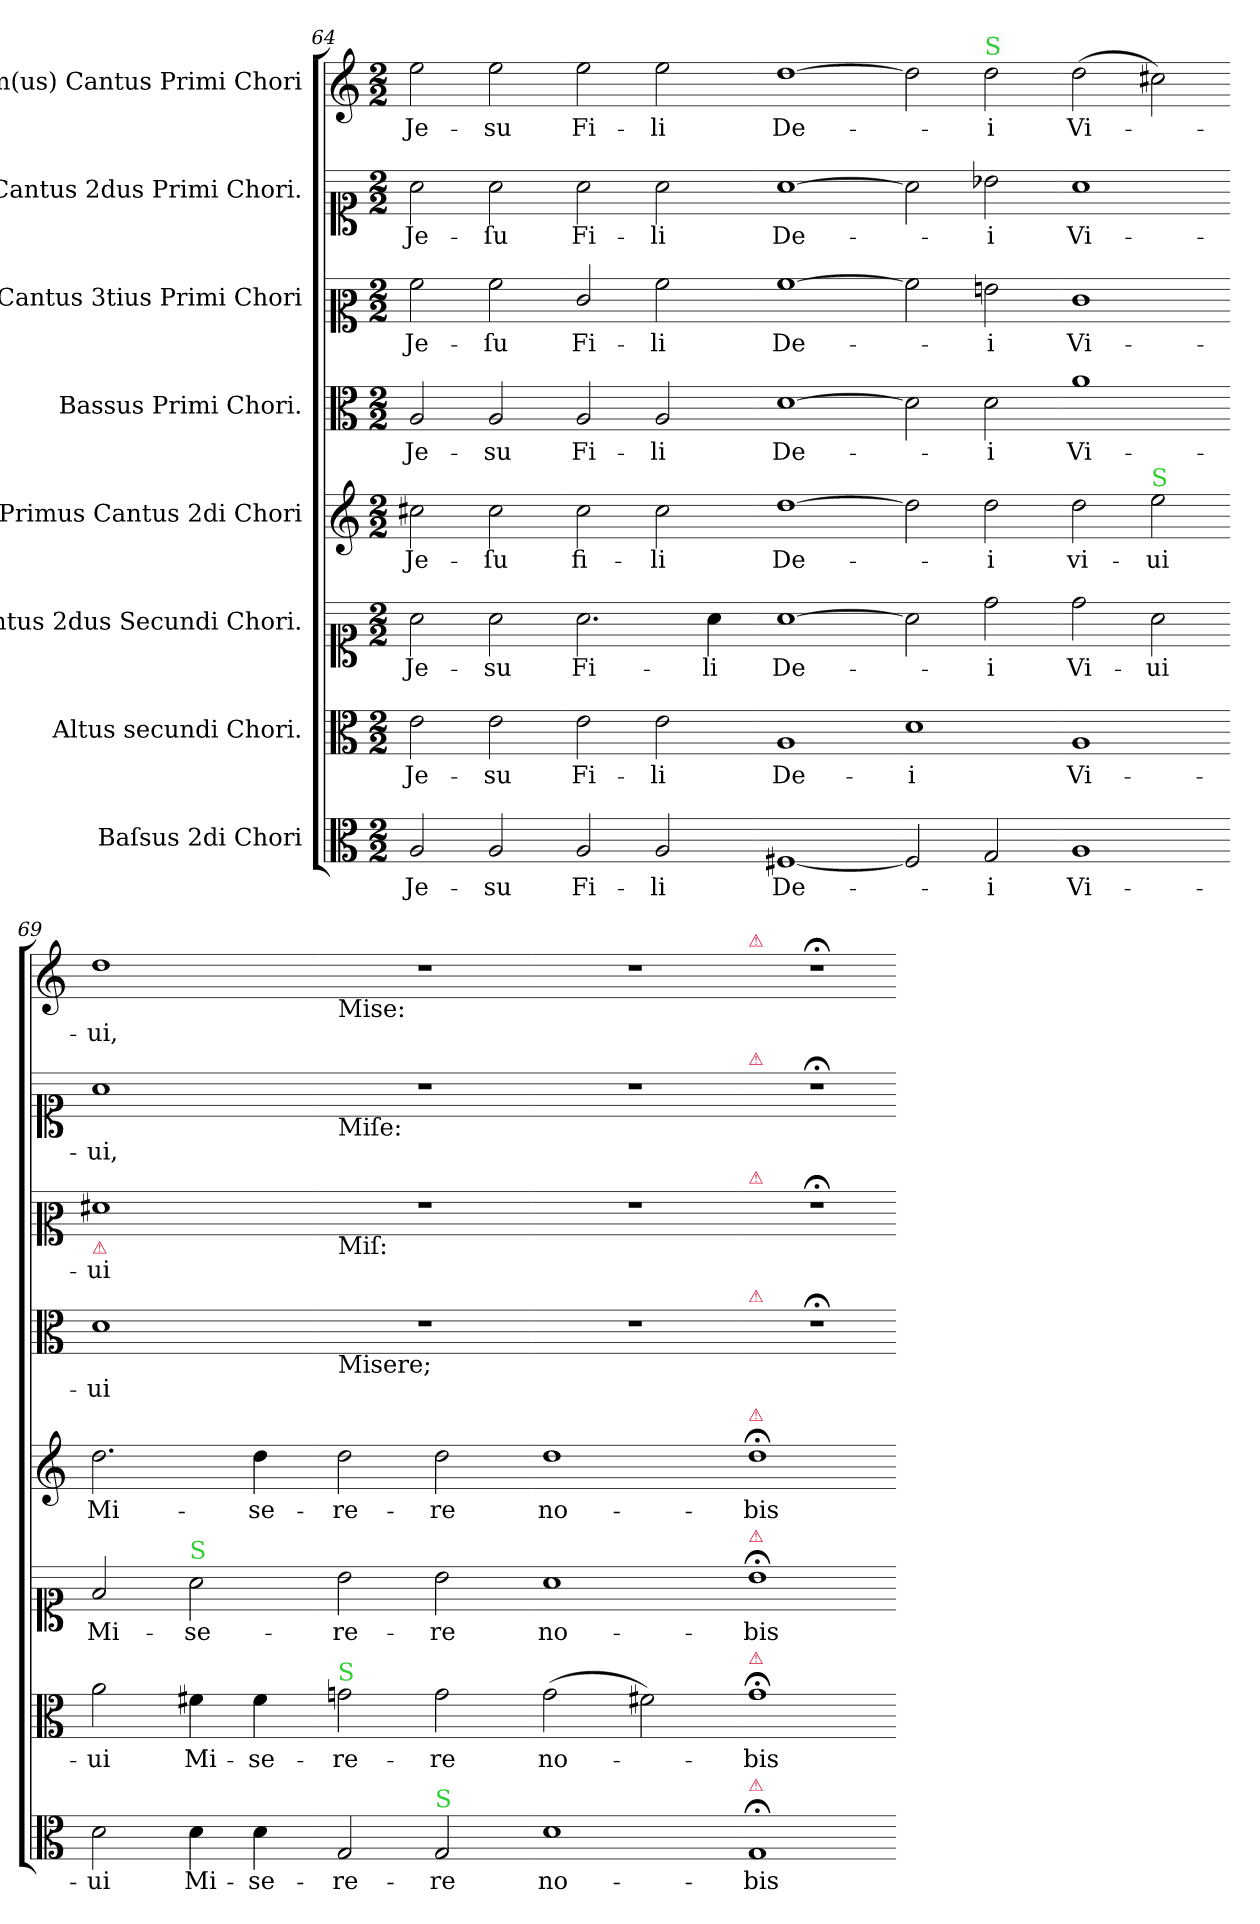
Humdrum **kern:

**kern	**text	**kern	**text	**kern	**text	**kern	**text	**kern	**text	**kern	**text	**kern	**text	**kern	**text
*part8	*part8	*part7	*part7	*part6	*part6	*part5	*part5	*part4	*part4	*part3	*part3	*part2	*part2	*part1	*part1
*staff8	*staff8	*staff7	*staff7	*staff6	*staff6	*staff5	*staff5	*staff4	*staff4	*staff3	*staff3	*staff2	*staff2	*staff1	*staff1
*I"Baſsus 2di Chori	*	*I"Altus secundi Chori.	*	*I"Cantus 2dus Secundi Chori.	*	*I"Primus Cantus 2di Chori	*	*I"Bassus Primi Chori.	*	*I"Cantus 3tius Primi Chori	*	*I"Cantus 2dus Primi Chori.	*	*I"1m(us) Cantus Primi Chori	*
*clefC3	*	*clefC3	*	*clefC1	*	*clefG2	*	*clefC3	*	*clefC2	*	*clefC1	*	*clefG2	*
*k[]	*	*k[]	*	*k[]	*	*k[]	*	*k[]	*	*k[]	*	*k[]	*	*k[]	*
*M2/2	*	*M2/2	*	*M2/2	*	*M2/2	*	*M2/2	*	*M2/2	*	*M2/2	*	*M2/2	*
=64	=64	=64	=64	=64	=64	=64	=64	=64	=64	=64	=64	=64	=64	=64	=64
2A/	Je-	2e\	Je-	2a\	Je-	2cc#X\	Je-	2A/	Je-	2a\	Je-	2a\	Je-	2ee\	Je-
2A/	-su	2e\	-su	2a\	-su	2cc#\	-ſu	2A/	-su	2a\	-ſu	2a\	-ſu	2ee\	-su
=65-	=65-	=65-	=65-	=65-	=65-	=65-	=65-	=65-	=65-	=65-	=65-	=65-	=65-	=65-	=65-
2A/	Fi-	2e\	Fi-	2.a\	Fi-	2cc#\	fi-	2A/	Fi-	2e/	Fi-	2a\	Fi-	2ee\	Fi-
2A/	-li	2e\	-li	.	.	2cc#\	-li	2A/	-li	2a\	-li	2a\	-li	2ee\	-li
.	.	.	.	4a\	-li	.	.	.	.	.	.	.	.	.	.
=66-	=66-	=66-	=66-	=66-	=66-	=66-	=66-	=66-	=66-	=66-	=66-	=66-	=66-	=66-	=66-
[1F#X	De-	1A	De-	[1a	De-	[1dd	De-	[1d	De-	[1a	De-	[1a	De-	[1dd	De-
=67-	=67-	=67-	=67-	=67-	=67-	=67-	=67-	=67-	=67-	=67-	=67-	=67-	=67-	=67-	=67-
2F#]	.	1d	-i	2a]	.	2dd]	.	2d]	.	2a]	.	2a]	.	2dd]	.
!	!	!	!	!	!	!	!	!	!	!	!	!	!	!LO:TX:a:color=limegreen:t=S	!
2G/	-i	.	.	2dd\	-i	2dd\	-i	2d\	-i	2gn\	-i	2b-X\	-i	2dd\	-i
=68-	=68-	=68-	=68-	=68-	=68-	=68-	=68-	=68-	=68-	=68-	=68-	=68-	=68-	=68-	=68-
1A	Vi-	1A	Vi-	2dd\	Vi-	2dd\	vi-	1a	Vi-	1e	Vi-	1a	Vi-	(2dd\	Vi-
!	!	!	!	!	!	!LO:TX:a:color=limegreen:t=S	!	!	!	!	!	!	!	!	!
.	.	.	.	2a\	-ui	2ee\	-ui	.	.	.	.	.	.	2cc#X\)	.
=69-	=69-	=69-	=69-	=69-	=69-	=69-	=69-	=69-	=69-	=69-	=69-	=69-	=69-	=69-	=69-
!	!	!	!	!	!	!	!	!	!	!LO:TX:b:color=crimson:t=⚠	!	!	!	!	!
2d\	-ui	2a\	-ui	2f/	Mi-	2.dd\	Mi-	1d	-ui	1f#X	-ui	1a	-ui,	1dd	-ui,
!	!	!	!	!LO:TX:a:color=limegreen:t=S	!	!	!	!	!	!	!	!	!	!	!
4d\	Mi-	4f#X\	Mi-	2a\	-se-	.	.	.	.	.	.	.	.	.	.
4d\	-se-	4f#\	-se-	.	.	4dd\	-se-	.	.	.	.	.	.	.	.
=70-	=70-	=70-	=70-	=70-	=70-	=70-	=70-	=70-	=70-	=70-	=70-	=70-	=70-	=70-	=70-
!	!	!	!	!	!	!	!	!	!	!	!	!	!	!LO:TX:b:t=Mise&colon;	!
!	!	!	!	!	!	!	!	!	!	!	!	!LO:TX:b:t=Miſe&colon;	!	!	!
!	!	!	!	!	!	!	!	!	!	!LO:TX:b:t=Miſ&colon;	!	!	!	!	!
!	!	!	!	!	!	!	!	!LO:TX:b:t=Misere;	!	!	!	!	!	!	!
!	!	!LO:TX:a:color=limegreen:t=S	!	!	!	!	!	!	!	!	!	!	!	!	!
2G/	-re-	2gn\	-re-	2b\	-re-	2dd\	-re-	1r	.	1r	.	1r	.	1r	.
!LO:TX:a:color=limegreen:t=S	!	!	!	!	!	!	!	!	!	!	!	!	!	!	!
2G/	-re	2g\	-re	2b\	-re	2dd\	-re	.	.	.	.	.	.	.	.
=71-	=71-	=71-	=71-	=71-	=71-	=71-	=71-	=71-	=71-	=71-	=71-	=71-	=71-	=71-	=71-
1d	no-	(2g\	no-	1a	no-	1dd	no-	1r	.	1r	.	1r	.	1r	.
.	.	2f#X\)	.	.	.	.	.	.	.	.	.	.	.	.	.
=72-	=72-	=72-	=72-	=72-	=72-	=72-	=72-	=72-	=72-	=72-	=72-	=72-	=72-	=72-	=72-
!	!	!	!	!	!	!	!	!	!	!	!	!	!	!LO:TX:a:color=crimson:t=⚠	!
!	!	!	!	!	!	!	!	!	!	!	!	!LO:TX:a:color=crimson:t=⚠	!	!	!
!	!	!	!	!	!	!	!	!	!	!LO:TX:a:color=crimson:t=⚠	!	!	!	!	!
!	!	!	!	!	!	!	!	!LO:TX:a:color=crimson:t=⚠	!	!	!	!	!	!	!
!	!	!	!	!	!	!LO:TX:a:color=crimson:t=⚠	!	!	!	!	!	!	!	!	!
!	!	!	!	!LO:TX:a:color=crimson:t=⚠	!	!	!	!	!	!	!	!	!	!	!
!	!	!LO:TX:a:color=crimson:t=⚠	!	!	!	!	!	!	!	!	!	!	!	!	!
!LO:TX:a:color=crimson:t=⚠	!	!	!	!	!	!	!	!	!	!	!	!	!	!	!
1G;<	-bis	1g;	-bis	1b;	-bis	1dd;	-bis	1r;<	.	1r;<	.	1r;<	.	1r;<	.
=-	=-	=-	=-	=-	=-	=-	=-	=-	=-	=-	=-	=-	=-	=-	=-
*-	*-	*-	*-	*-	*-	*-	*-	*-	*-	*-	*-	*-	*-	*-	*-
